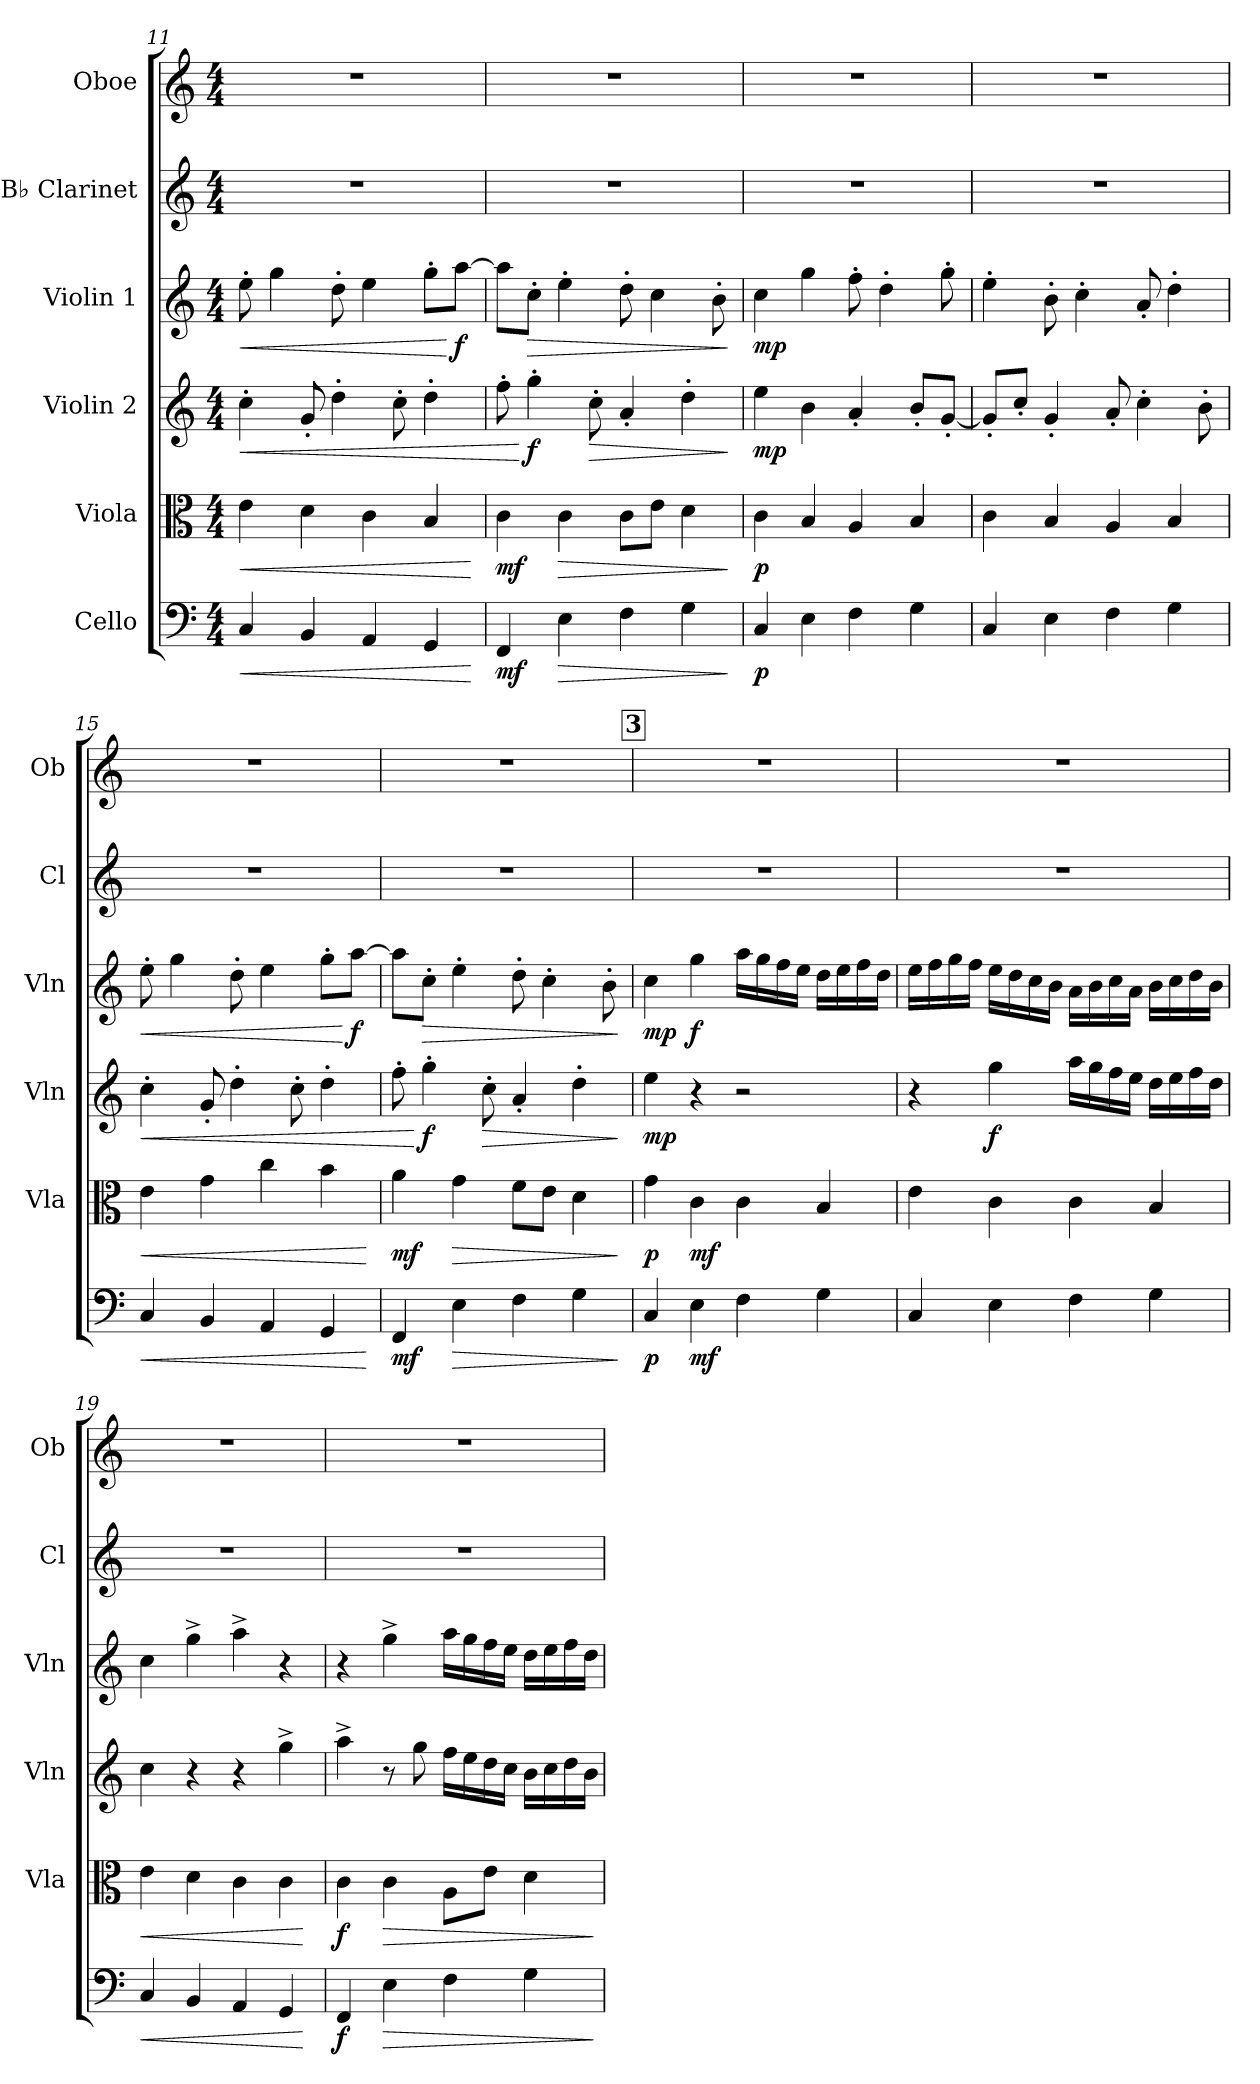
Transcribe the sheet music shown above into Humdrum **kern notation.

**kern	**dynam	**kern	**dynam	**kern	**dynam	**kern	**dynam	**kern	**kern
*part6	*part6	*part5	*part5	*part4	*part4	*part3	*part3	*part2	*part1
*staff6	*staff6	*staff5	*staff5	*staff4	*staff4	*staff3	*staff3	*staff2	*staff1
*I"Cello	*	*I"Viola	*	*I"Violin 2	*	*I"Violin 1	*	*I"B♭ Clarinet	*I"Oboe
*	*	*I'Vla	*	*I'Vln	*	*I'Vln	*	*I'Cl	*I'Ob
*clefF4	*	*clefC3	*	*clefG2	*	*clefG2	*	*clefG2	*clefG2
*	*	*	*	*	*	*	*	*ITrd1c2	*
*k[]	*	*k[]	*	*k[]	*	*k[]	*	*k[b-e-]	*k[]
*M4/4	*	*M4/4	*	*M4/4	*	*M4/4	*	*M4/4	*M4/4
=11	=11	=11	=11	=11	=11	=11	=11	=11	=11
!	!LO:HP:b	!	!LO:HP:b	!	!LO:HP:b	!	!LO:HP:b	!	!
4C/	<	4e\	<	4cc'\	<	8ee'\	<	1r	1r
.	.	.	.	.	.	4gg\	.	.	.
4BB/	.	4d\	.	8g'/	.	.	.	.	.
.	.	.	.	4dd'\	.	8dd'\	.	.	.
4AA/	.	4c\	.	.	.	4ee\	.	.	.
.	.	.	.	8cc'\	.	.	.	.	.
4GG/	.	4B/	.	4dd'\	.	8gg'\L	.	.	.
!	!	!	!	!	!	!	!LO:DY:n=1:b	!	!
.	.	.	.	.	.	[8aa\J	[ f	.	.
.	[	.	[	.	.	.	.	.	.
=12	=12	=12	=12	=12	=12	=12	=12	=12	=12
!	!LO:DY:b	!	!LO:DY:b	!	!	!	!	!	!
4FF/	mf	4c\	mf	8ff'\	.	8aa\L]	.	1r	1r
!	!	!	!	!	!LO:DY:n=1:b	!	!LO:HP:b	!	!
.	.	.	.	4gg'\	[ f	8cc'\J	>	.	.
!	!LO:HP:b	!	!LO:HP:b	!	!	!	!	!	!
4E\	>	4c\	>	.	.	4ee'\	.	.	.
!	!	!	!	!	!LO:HP:b	!	!	!	!
.	.	.	.	8cc'\	>	.	.	.	.
4F\	.	8c\L	.	4a'/	.	8dd'\	.	.	.
.	.	8e\J	.	.	.	4cc\	.	.	.
4G\	.	4d\	.	4dd'\	.	.	.	.	.
.	.	.	.	.	.	8b'\	.	.	.
.	]	.	]	.	]	.	]	.	.
!!LO:LB:g=z
=13	=13	=13	=13	=13	=13	=13	=13	=13	=13
!	!LO:DY:b	!	!LO:DY:b	!	!LO:DY:b	!	!LO:DY:b	!	!
4C/	p	4c\	p	4ee\	mp	4cc\	mp	1r	1r
4E\	.	4B/	.	4b\	.	4gg\	.	.	.
4F\	.	4A/	.	4a'/	.	8ff'\	.	.	.
.	.	.	.	.	.	4dd'\	.	.	.
4G\	.	4B/	.	8b'/L	.	.	.	.	.
.	.	.	.	[8g'/J	.	8gg'\	.	.	.
=14	=14	=14	=14	=14	=14	=14	=14	=14	=14
4C/	.	4c\	.	8g'/L]	.	4ee'\	.	1r	1r
.	.	.	.	8cc'/J	.	.	.	.	.
4E\	.	4B/	.	4g'/	.	8b'\	.	.	.
.	.	.	.	.	.	4cc'\	.	.	.
4F\	.	4A/	.	8a'/	.	.	.	.	.
.	.	.	.	4cc'\	.	8a'/	.	.	.
4G\	.	4B/	.	.	.	4dd'\	.	.	.
.	.	.	.	8b'\	.	.	.	.	.
=15	=15	=15	=15	=15	=15	=15	=15	=15	=15
!	!LO:HP:b	!	!LO:HP:b	!	!LO:HP:b	!	!LO:HP:b	!	!
4C/	<	4e\	<	4cc'\	<	8ee'\	<	1r	1r
.	.	.	.	.	.	4gg\	.	.	.
4BB/	.	4g\	.	8g'/	.	.	.	.	.
.	.	.	.	4dd'\	.	8dd'\	.	.	.
4AA/	.	4cc\	.	.	.	4ee\	.	.	.
.	.	.	.	8cc'\	.	.	.	.	.
4GG/	.	4b\	.	4dd'\	.	8gg'\L	.	.	.
!	!	!	!	!	!	!	!LO:DY:n=1:b	!	!
.	.	.	.	.	.	[8aa\J	[ f	.	.
.	[	.	[	.	.	.	.	.	.
=16	=16	=16	=16	=16	=16	=16	=16	=16	=16
!	!LO:DY:b	!	!LO:DY:b	!	!	!	!	!	!
4FF/	mf	4a\	mf	8ff'\	.	8aa\L]	.	1r	1r
!	!	!	!	!	!LO:DY:n=1:b	!	!LO:HP:b	!	!
.	.	.	.	4gg'\	[ f	8cc'\J	>	.	.
!	!LO:HP:b	!	!LO:HP:b	!	!	!	!	!	!
4E\	>	4g\	>	.	.	4ee'\	.	.	.
!	!	!	!	!	!LO:HP:b	!	!	!	!
.	.	.	.	8cc'\	>	.	.	.	.
4F\	.	8f\L	.	4a'/	.	8dd'\	.	.	.
.	.	8e\J	.	.	.	4cc'\	.	.	.
4G\	.	4d\	.	4dd'\	.	.	.	.	.
.	.	.	.	.	.	8b'\	.	.	.
.	]	.	]	.	]	.	]	.	.
!!LO:REH:place=s1:a:B:fs=14:t=3
=17	=17	=17	=17	=17	=17	=17	=17	=17	=17
!	!LO:DY:b	!	!LO:DY:b	!	!LO:DY:b	!	!LO:DY:b	!	!
4C/	p	4g\	p	4ee\	mp	4cc\	mp	1r	1r
!	!LO:DY:b	!	!LO:DY:b	!	!	!	!LO:DY:b	!	!
4E\	mf	4c\	mf	4r	.	4gg\	f	.	.
4F\	.	4c\	.	2r	.	16aa\LL	.	.	.
.	.	.	.	.	.	16gg\	.	.	.
.	.	.	.	.	.	16ff\	.	.	.
.	.	.	.	.	.	16ee\JJ	.	.	.
4G\	.	4B/	.	.	.	16dd\LL	.	.	.
.	.	.	.	.	.	16ee\	.	.	.
.	.	.	.	.	.	16ff\	.	.	.
.	.	.	.	.	.	16dd\JJ	.	.	.
=18	=18	=18	=18	=18	=18	=18	=18	=18	=18
4C/	.	4e\	.	4r	.	16ee\LL	.	1r	1r
.	.	.	.	.	.	16ff\	.	.	.
.	.	.	.	.	.	16gg\	.	.	.
.	.	.	.	.	.	16ff\JJ	.	.	.
!	!	!	!	!	!LO:DY:b	!	!	!	!
4E\	.	4c\	.	4gg\	f	16ee\LL	.	.	.
.	.	.	.	.	.	16dd\	.	.	.
.	.	.	.	.	.	16cc\	.	.	.
.	.	.	.	.	.	16b\JJ	.	.	.
4F\	.	4c\	.	16aa\LL	.	16a\LL	.	.	.
.	.	.	.	16gg\	.	16b\	.	.	.
.	.	.	.	16ff\	.	16cc\	.	.	.
.	.	.	.	16ee\JJ	.	16a\JJ	.	.	.
4G\	.	4B/	.	16dd\LL	.	16b\LL	.	.	.
.	.	.	.	16ee\	.	16cc\	.	.	.
.	.	.	.	16ff\	.	16dd\	.	.	.
.	.	.	.	16dd\JJ	.	16b\JJ	.	.	.
!!LO:PB:g=z
=19	=19	=19	=19	=19	=19	=19	=19	=19	=19
!	!LO:HP:b	!	!LO:HP:b	!	!	!	!	!	!
4C/	<	4e\	<	4cc\	.	4cc\	.	1r	1r
4BB/	.	4d\	.	4r	.	4gg^\	.	.	.
4AA/	.	4c\	.	4r	.	4aa^\	.	.	.
4GG/	.	4c\	.	4gg^\	.	4r	.	.	.
.	[	.	[	.	.	.	.	.	.
=20	=20	=20	=20	=20	=20	=20	=20	=20	=20
!	!LO:DY:b	!	!LO:DY:b	!	!	!	!	!	!
4FF/	f	4c\	f	4aa^\	.	4r	.	1r	1r
!	!LO:HP:b	!	!LO:HP:b	!	!	!	!	!	!
4E\	>	4c\	>	8r	.	4gg^\	.	.	.
.	.	.	.	8gg\	.	.	.	.	.
4F\	.	8A\L	.	16ff\LL	.	16aa\LL	.	.	.
.	.	.	.	16ee\	.	16gg\	.	.	.
.	.	8e\J	.	16dd\	.	16ff\	.	.	.
.	.	.	.	16cc\JJ	.	16ee\JJ	.	.	.
4G\	.	4d\	.	16b\LL	.	16dd\LL	.	.	.
.	.	.	.	16cc\	.	16ee\	.	.	.
.	.	.	.	16dd\	.	16ff\	.	.	.
.	.	.	.	16b\JJ	.	16dd\JJ	.	.	.
.	]	.	]	.	.	.	.	.	.
=	=	=	=	=	=	=	=	=	=
*-	*-	*-	*-	*-	*-	*-	*-	*-	*-
